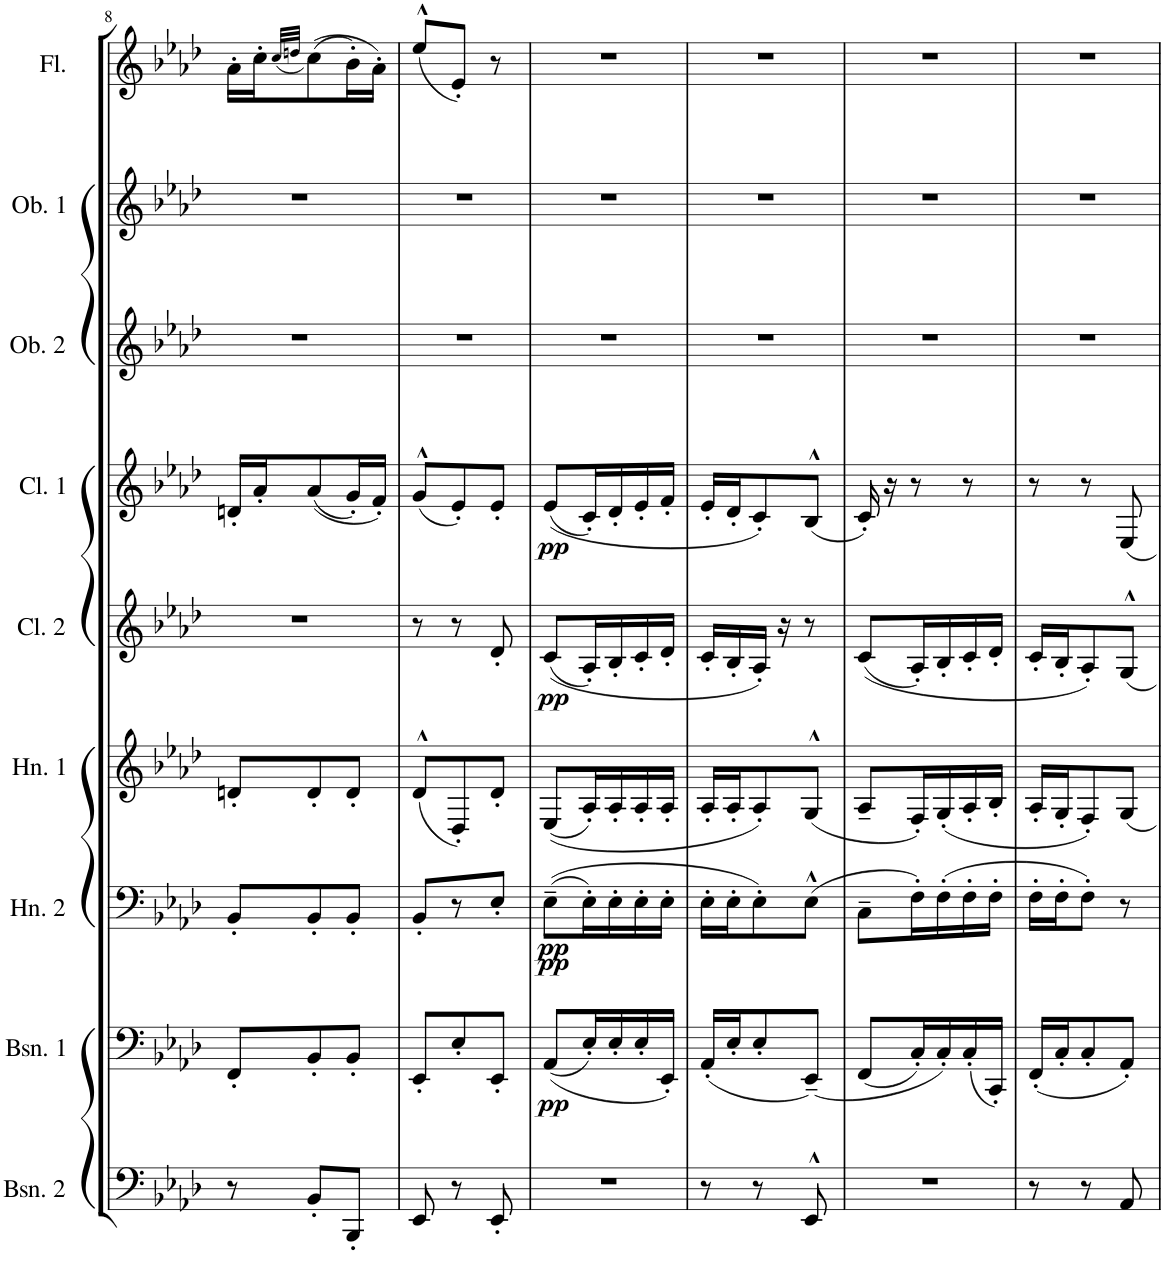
**kern	**kern	**dynam	**kern	**dynam	**kern	**kern	**dynam	**kern	**dynam	**kern	**kern	**kern
*part9	*part8	*part8	*part7	*part7	*part6	*part5	*part5	*part4	*part4	*part3	*part2	*part1
*staff9	*staff8	*staff8	*staff7	*staff7	*staff6	*staff5	*staff5	*staff4	*staff4	*staff3	*staff2	*staff1
*I"Bassoon 2	*I"Bassoon 1	*	*I"Horn in F	*	*I"Horn 1 in F	*I"Bb Clarinet	*	*I"Bb Clarinet 1	*	*I"Oboe 2	*I"Oboe 1	*I"Flute
*I'Bsn. 2	*I'Bsn. 1	*	*I'Hn. 2	*	*I'Hn. 1	*I'Cl. 2	*	*I'Cl. 1	*	*I'Ob. 2	*I'Ob. 1	*I'Fl.
!!LO:PB:g=z
*clefF4	*clefF4	*	*clefF4	*	*clefG2	*clefG2	*	*clefG2	*	*clefG2	*clefG2	*clefG2
*	*	*	*ITrd4c7	*	*ITrd4c7	*ITrd1c2	*	*ITrd1c2	*	*	*	*
*k[b-e-a-d-]	*k[b-e-a-d-]	*	*k[b-e-a-d-]	*	*k[b-e-a-d-]	*k[b-e-a-d-]	*	*k[b-e-a-d-]	*	*k[b-e-a-d-]	*k[b-e-a-d-]	*k[b-e-a-d-]
*M3/8	*M3/8	*	*M3/8	*	*M3/8	*M3/8	*	*M3/8	*	*M3/8	*M3/8	*M3/8
=8	=8	=8	=8	=8	=8	=8	=8	=8	=8	=8	=8	=8
8r	8FF'/L	.	8BB-'/L	.	8dn'/L	4.r	.	16dn'/LL	.	4.r	4.r	16a-'\LL
.	.	.	.	.	.	.	.	16a-'/J	.	.	.	16cc'\J
.	.	.	.	.	.	.	.	.	.	.	.	(32qcc/LLL
.	.	.	.	.	.	.	.	.	.	.	.	32qddn/JJJ
8BB-'/L	8BB-'/	.	8BB-'/	.	8d'/	.	.	((8a-/	.	.	.	((8cc\)
8BBB-'/J	8BB-'/J	.	8BB-'/J	.	8d'/J	.	.	16g'/L)	.	.	.	16b-'\L)
.	.	.	.	.	.	.	.	16f'/JJ)	.	.	.	16a-'\JJ)
=9	=9	=9	=9	=9	=9	=9	=9	=9	=9	=9	=9	=9
8EE-/	8EE-'/L	.	8BB-'/L	.	(8d-^^/L	8r	.	(8g^^/L	.	4.r	4.r	(8ee-^^/L
8r	8E-'/	.	8r	.	8D-'/)	8r	.	8e-'/)	.	.	.	8e-'/J)
8EE-'/	8EE-'/J	.	8E-'/J	.	8d-'/J	8d-'/	.	8e-'/J	.	.	.	8r
=10	=10	=10	=10	=10	=10	=10	=10	=10	=10	=10	=10	=10
!	!	!LO:DY:b	!	!LO:DY:b	!	!	!	!	!	!	!	!
!	!	!	!	!LO:DY:n=1:b	!	!	!LO:DY:b	!	!LO:DY:b	!	!	!
4.r	((8AA-/L	pp	((8E-~\L	pp pp	((8E-/L	((8c/L	pp	((8e-/L	pp	4.r	4.r	4.r
.	16E-'/L)	.	16E-'\L)	.	16A-'/L)	16A-'/L)	.	16c'/L)	.	.	.	.
.	16E-'/	.	16E-'\	.	16A-'/	16B-'/	.	16d-'/	.	.	.	.
.	16E-'/	.	16E-'\	.	16A-'/	16c'/	.	16e-'/	.	.	.	.
.	16EE-'/JJ)	.	16E-'\JJ	.	16A-'/JJ	16d-'/JJ	.	16f'/JJ	.	.	.	.
=11	=11	=11	=11	=11	=11	=11	=11	=11	=11	=11	=11	=11
8r	(16AA-'/LL	.	16E-'\LL	.	16A-'/LL	16c'/LL	.	16e-'/LL	.	4.r	4.r	4.r
.	16E-'/J	.	16E-'\J	.	16A-'/J	16B-'/	.	16d-'/J	.	.	.	.
8r	8E-'/	.	8E-'\)	.	8A-'/)	16A-'/JJ)	.	8c'/)	.	.	.	.
.	.	.	.	.	.	16r	.	.	.	.	.	.
8EE-^^/	(8EE-~/J)	.	(8E-^^\J	.	(8G^^/J	8r	.	(8B-^^/J	.	.	.	.
=12	=12	=12	=12	=12	=12	=12	=12	=12	=12	=12	=12	=12
4.r	(8FF/L	.	8C~\L	.	8A-~/L	((8c/L	.	16c'/)	.	4.r	4.r	4.r
.	.	.	.	.	.	.	.	16r	.	.	.	.
.	16C'/L)	.	16F'\L)	.	16F'/L)	16A-'/L)	.	8r	.	.	.	.
.	16C'/)	.	(16F'\	.	(16G'/	16B-'/	.	.	.	.	.	.
.	(16C'/	.	16F'\	.	16A-'/	16c'/	.	8r	.	.	.	.
.	16CC'/JJ)	.	16F'\JJ	.	16B-'/JJ	16d-'/JJ	.	.	.	.	.	.
=13	=13	=13	=13	=13	=13	=13	=13	=13	=13	=13	=13	=13
8r	(16FF'/LL	.	16F'\LL	.	16A-'/LL	16c'/LL	.	8r	.	4.r	4.r	4.r
.	16C'/J	.	16F'\J	.	16G'/J	16B-'/J	.	.	.	.	.	.
8r	8C'/	.	8F'\J)	.	8F'/)	8A-'/)	.	8r	.	.	.	.
8AA-/	8AA-'/J)	.	8r	.	8G/J	8G^^/J	.	8E-/	.	.	.	.
=	=	=	=	=	=	=	=	=	=	=	=	=
*-	*-	*-	*-	*-	*-	*-	*-	*-	*-	*-	*-	*-
